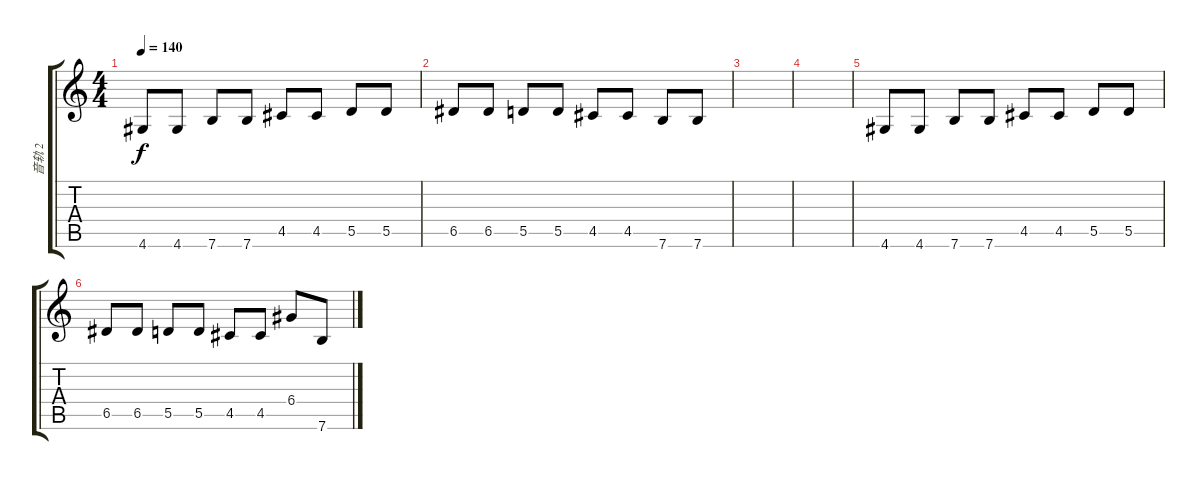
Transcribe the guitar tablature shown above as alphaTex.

\track ("音轨 2" "音轨 2") {instrument overdrivenguitar}
\staff {score tabs}
\tuning (E4 B3 G3 D3 A2 E2) {hide}
\ts (4 4)
\tempo 140
\clef g2
\ks c
4.6.8{dy f} 4.6.8 7.6.8 7.6.8 4.5.8 4.5.8 5.5.8 5.5.8 |
6.5.8 6.5.8 5.5.8 5.5.8 4.5.8 4.5.8 7.6.8 7.6.8 |
|
|
4.6.8 4.6.8 7.6.8 7.6.8 4.5.8 4.5.8 5.5.8 5.5.8 |
6.5.8 6.5.8 5.5.8 5.5.8 4.5.8 4.5.8 6.4.8 7.6.8
